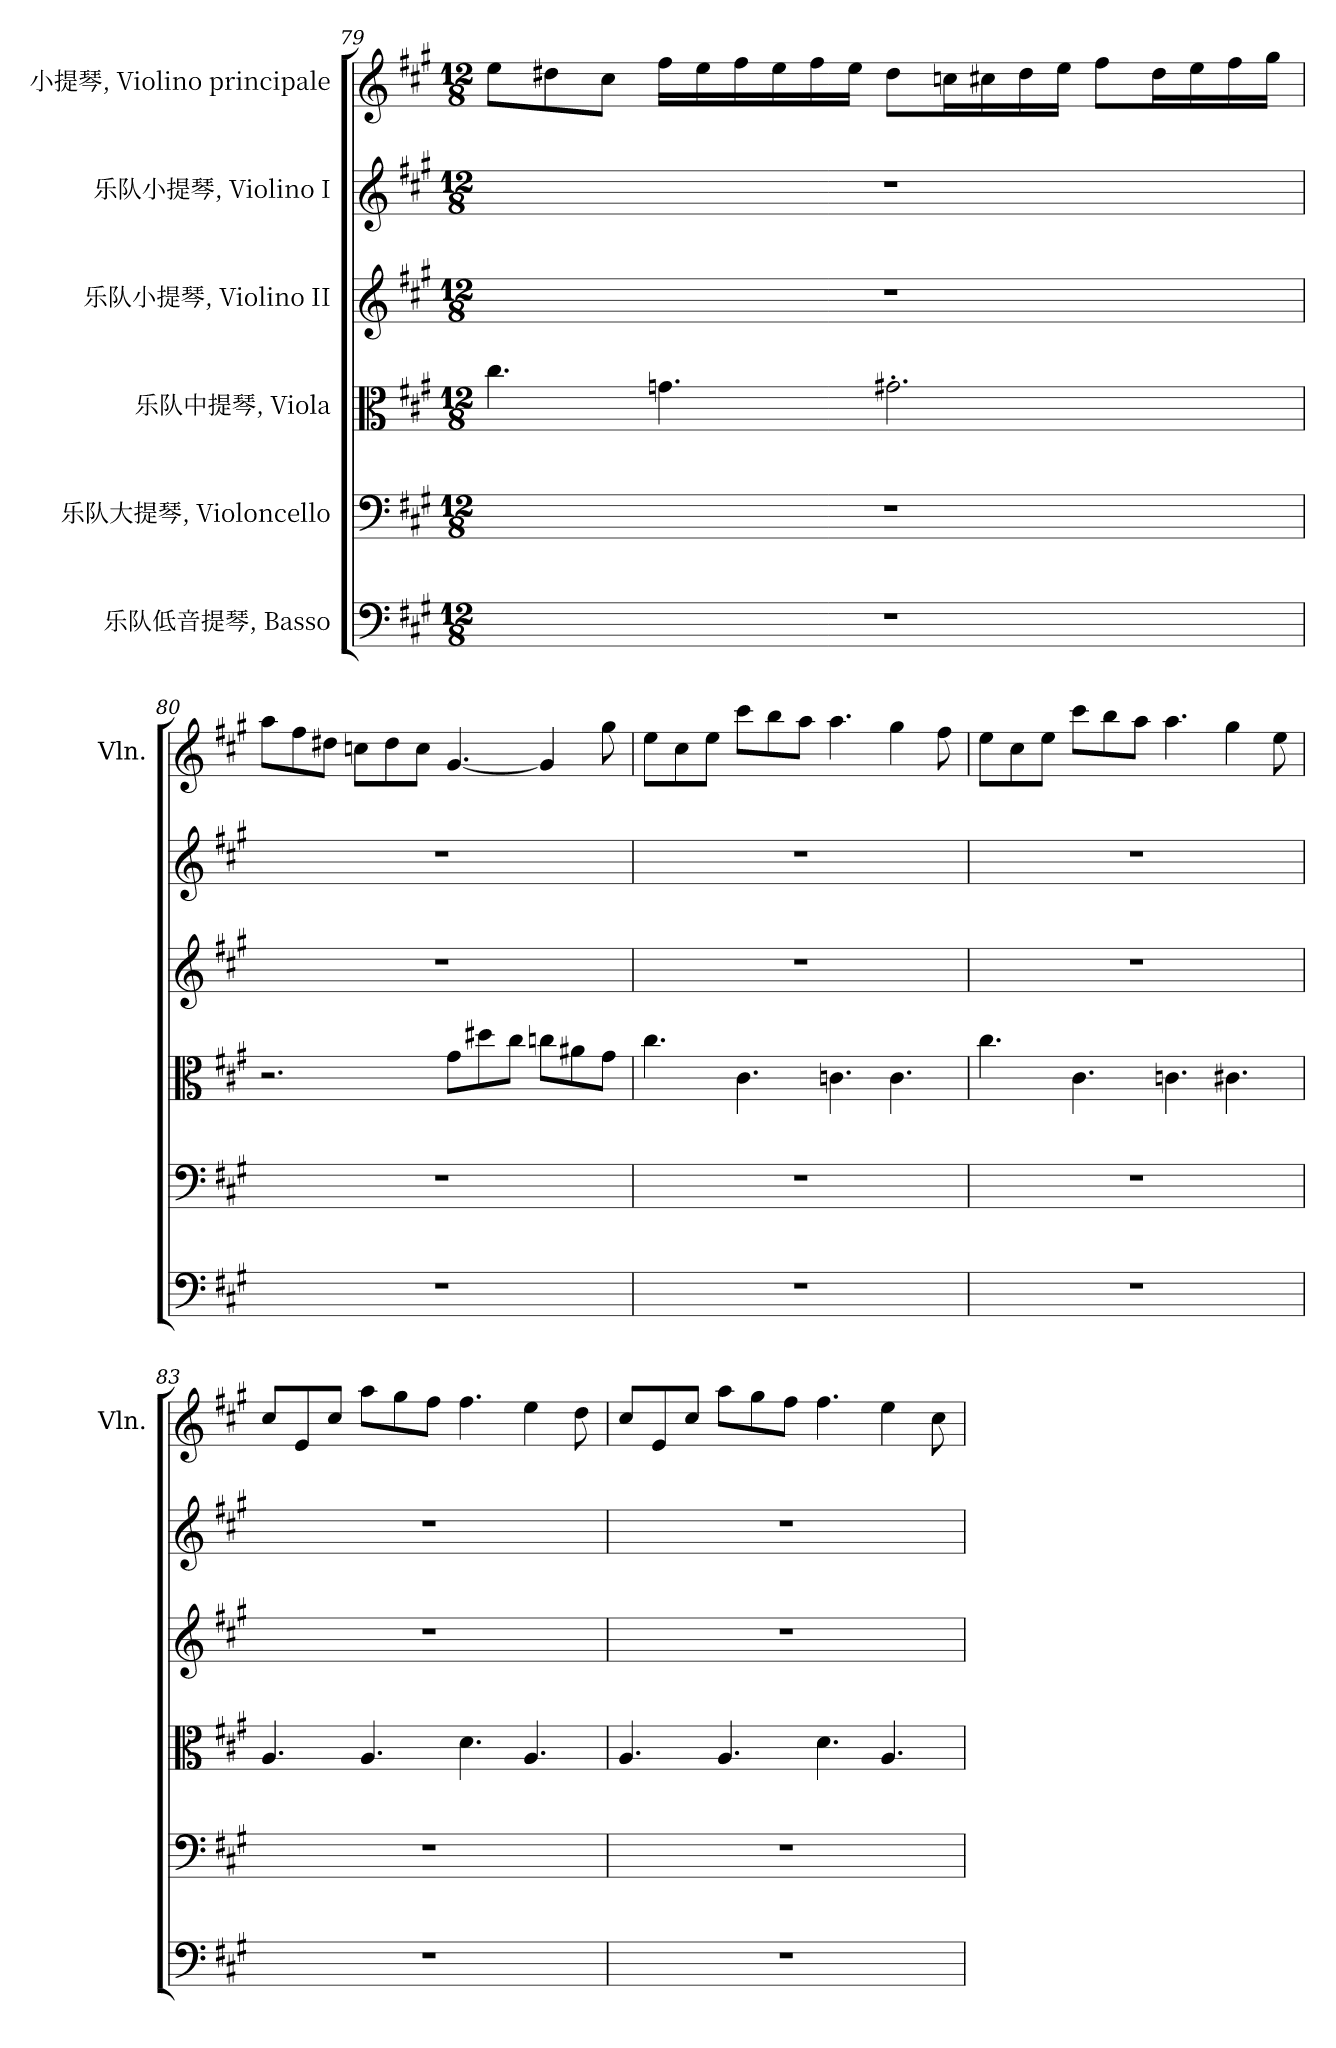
**kern	**kern	**kern	**kern	**kern	**kern
*part6	*part5	*part4	*part3	*part2	*part1
*staff6	*staff5	*staff4	*staff3	*staff2	*staff1
*I"乐队低音提琴, Basso	*I"乐队大提琴, Violoncello	*I"乐队中提琴, Viola	*I"乐队小提琴, Violino II	*I"乐队小提琴, Violino I	*I"小提琴, Violino principale
*	*	*	*	*	*I'Vln.
*clefF4	*clefF4	*clefC3	*clefG2	*clefG2	*clefG2
*ITrd7c12	*	*	*	*	*
*k[f#c#g#]	*k[f#c#g#]	*k[f#c#g#]	*k[f#c#g#]	*k[f#c#g#]	*k[f#c#g#]
*M12/8	*M12/8	*M12/8	*M12/8	*M12/8	*M12/8
=79	=79	=79	=79	=79	=79
1.r	1.r	4.cc#\	1.r	1.r	8ee\L
.	.	.	.	.	8dd#X\
.	.	.	.	.	8cc#\J
.	.	4.gn\	.	.	16ff#\LL
.	.	.	.	.	16ee\
.	.	.	.	.	16ff#\
.	.	.	.	.	16ee\
.	.	.	.	.	16ff#\
.	.	.	.	.	16ee\JJ
.	.	2.g#X'\	.	.	8dd#\L
.	.	.	.	.	16ccn\L
.	.	.	.	.	16cc#X\
.	.	.	.	.	16dd#\
.	.	.	.	.	16ee\JJ
.	.	.	.	.	8ff#\L
.	.	.	.	.	16dd#\L
.	.	.	.	.	16ee\
.	.	.	.	.	16ff#\
.	.	.	.	.	16gg#\JJ
!!LO:PB:g=z
=80	=80	=80	=80	=80	=80
1.r	1.r	2.r	1.r	1.r	8aa\L
.	.	.	.	.	8ff#\
.	.	.	.	.	8dd#X\J
.	.	.	.	.	8ccn\L
.	.	.	.	.	8dd#\
.	.	.	.	.	8cc\J
.	.	8g#\L	.	.	[4.g#/
.	.	8dd#X\	.	.	.
.	.	8cc#\J	.	.	.
.	.	8ccn\L	.	.	4g#/]
.	.	8a#X\	.	.	.
.	.	8g#\J	.	.	8gg#\
=81	=81	=81	=81	=81	=81
1.r	1.r	4.cc#\	1.r	1.r	8ee\L
.	.	.	.	.	8cc#\
.	.	.	.	.	8ee\J
.	.	4.c#\	.	.	8ccc#\L
.	.	.	.	.	8bb\
.	.	.	.	.	8aa\J
.	.	4.cn\	.	.	4.aa\
.	.	4.c\	.	.	4gg#\
.	.	.	.	.	8ff#\
=82	=82	=82	=82	=82	=82
1.r	1.r	4.cc#\	1.r	1.r	8ee\L
.	.	.	.	.	8cc#\
.	.	.	.	.	8ee\J
.	.	4.c#\	.	.	8ccc#\L
.	.	.	.	.	8bb\
.	.	.	.	.	8aa\J
.	.	4.cn\	.	.	4.aa\
.	.	4.c#X\	.	.	4gg#\
.	.	.	.	.	8ee\
!!LO:LB:g=z
=83	=83	=83	=83	=83	=83
1.r	1.r	4.A/	1.r	1.r	8cc#/L
.	.	.	.	.	8e/
.	.	.	.	.	8cc#/J
.	.	4.A/	.	.	8aa\L
.	.	.	.	.	8gg#\
.	.	.	.	.	8ff#\J
.	.	4.d\	.	.	4.ff#\
.	.	4.A/	.	.	4ee\
.	.	.	.	.	8dd\
=84	=84	=84	=84	=84	=84
1.r	1.r	4.A/	1.r	1.r	8cc#/L
.	.	.	.	.	8e/
.	.	.	.	.	8cc#/J
.	.	4.A/	.	.	8aa\L
.	.	.	.	.	8gg#\
.	.	.	.	.	8ff#\J
.	.	4.d\	.	.	4.ff#\
.	.	4.A/	.	.	4ee\
.	.	.	.	.	8cc#\
=	=	=	=	=	=
*-	*-	*-	*-	*-	*-
